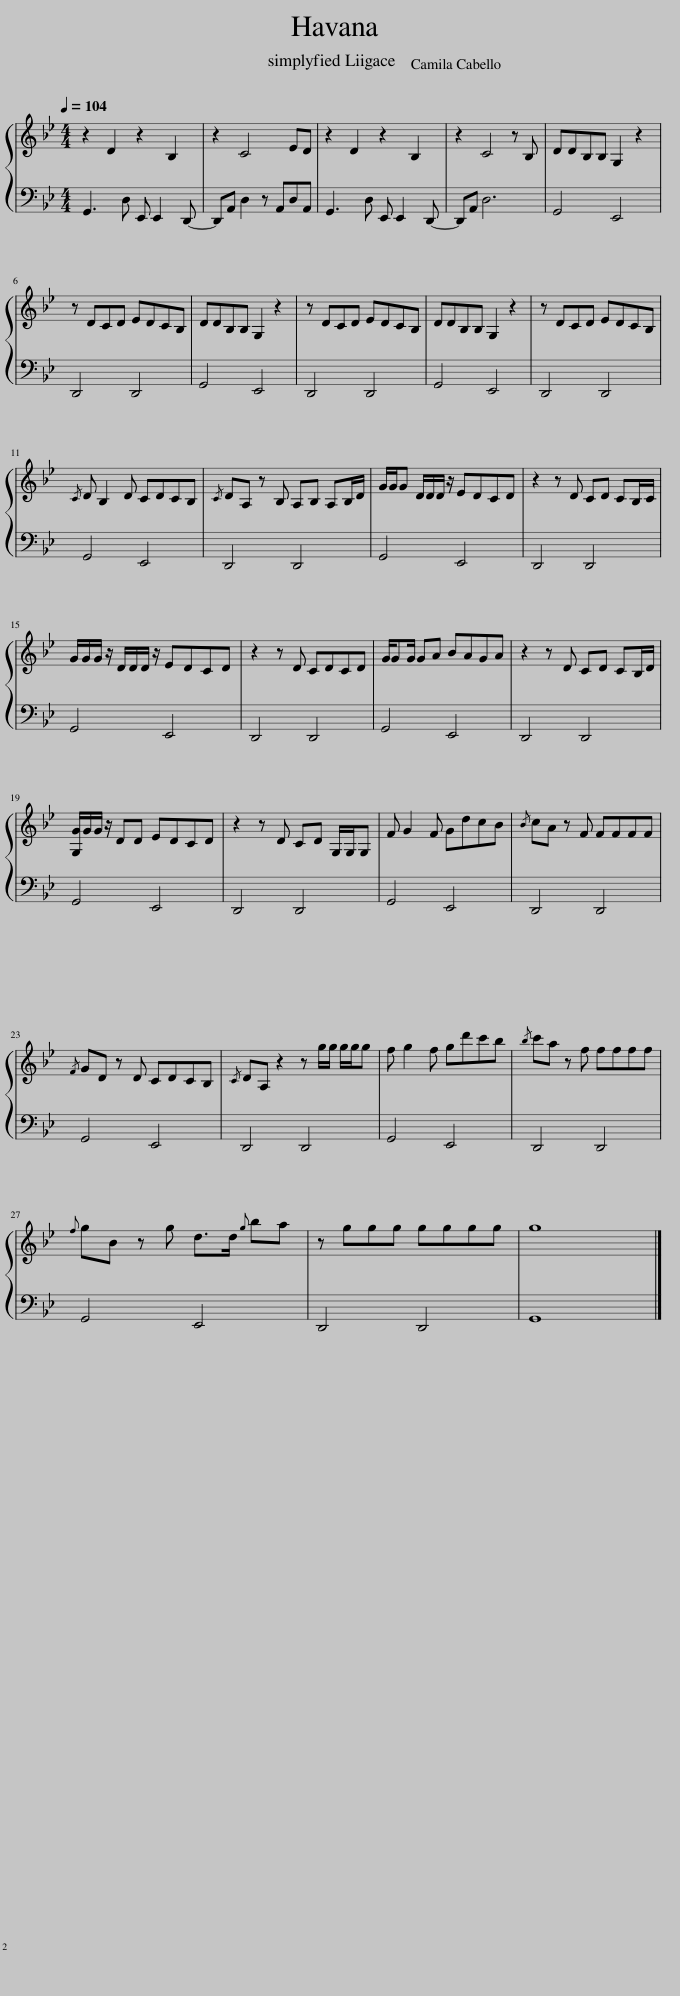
X:1
%%score { 1 | 2 }
L:1/8
Q:1/4=104
M:4/4
I:linebreak $
K:Bb
V:1 treble
V:2 bass
V:1
 z2 D2 z2 B,2 | z2 C4 ED | z2 D2 z2 B,2 | z2 C4 z B, | DDB,B, G,2 z2 |$ %5
 z DCD EDCB, | DDB,B, G,2 z2 | z DCD EDCB, | DDB,B, G,2 z2 | z DCD EDCB, |$ %10
{/C} D B,2 D CDCB, |{/C} DA, z B, A,B, A,B,/D/ | G/G/G D/D/D/ z/ EDCD | z2 z D CD CB,/C/ |$ G/G/G/ z/ D/D/D/ z/ EDCD | %15
 z2 z D CDCD | G/GG/ GA BAGA | z2 z D CD CB,/D/ |$ [G,G]/G/G/ z/ DD EDCD | z2 z D CD G,/G,/G, | %20
 F G2 F GdcB |{/B} cA z F FFFF |${/F} GD z D CDCB, |{/C} DA, z2 z g/g/ g/g/g | f g2 f gd'c'b | %25
{/b} c'a z f ffff |${f} gB z g d>d{g} ba | z ggg gggg | g8 |] %29
V:2
 G,,3 D, E,, E,,2 D,,- | D,,A,, D,2 z A,,D,A,, | G,,3 D, E,, E,,2 D,,- | D,,A,, D,6 | G,,4 E,,4 |$ %5
 D,,4 D,,4 | G,,4 E,,4 | D,,4 D,,4 | G,,4 E,,4 | D,,4 D,,4 |$ %10
 G,,4 E,,4 | D,,4 D,,4 | G,,4 E,,4 | D,,4 D,,4 |$ G,,4 E,,4 | %15
 D,,4 D,,4 | G,,4 E,,4 | D,,4 D,,4 |$ G,,4 E,,4 | D,,4 D,,4 | %20
 G,,4 E,,4 | D,,4 D,,4 |$ G,,4 E,,4 | D,,4 D,,4 | G,,4 E,,4 | %25
 D,,4 D,,4 |$ G,,4 E,,4 | D,,4 D,,4 | G,,8 |] %29
